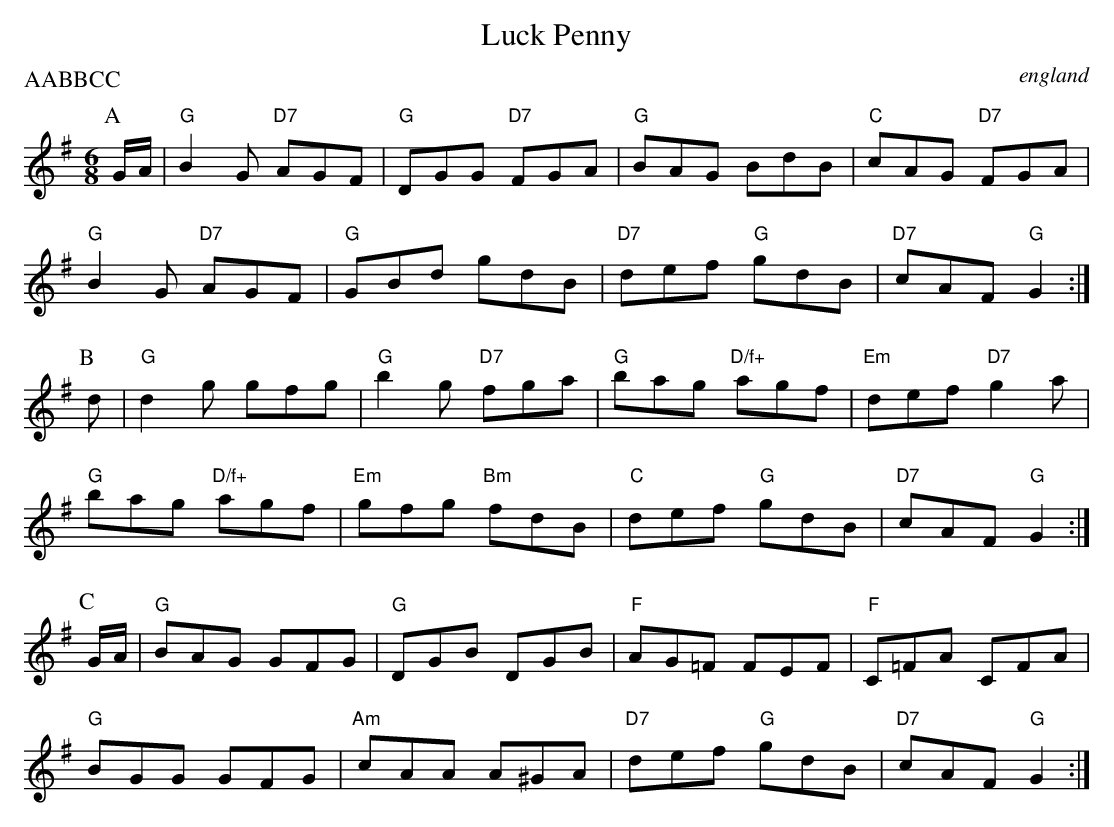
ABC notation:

X:1
T:Luck Penny
O:england
P:AABBCC
M:6/8
K:G
P:A
G/2A/2|"G"B2G "D7"AGF|"G"DGG "D7"FGA|"G"BAG BdB|"C"cAG "D7"FGA|
"G"B2G "D7"AGF|"G"GBd gdB|"D7"def "G"gdB|"D7"cAF "G"G2:|
P:B
d|"G"d2g gfg|"G"b2g "D7"fga|"G"bag "D/f+"agf|"Em"def "D7"g2a|
"G"bag "D/f+"agf|"Em"gfg "Bm"fdB|"C"def "G"gdB|"D7"cAF "G"G2:|
P:C
G/2A/2|"G"BAG GFG|"G"DGB DGB|"F"AG=F FEF|"F"C=FA CFA|
"G"BGG GFG|"Am"cAA A^GA|"D7"def "G"gdB|"D7"cAF "G"G2:|
